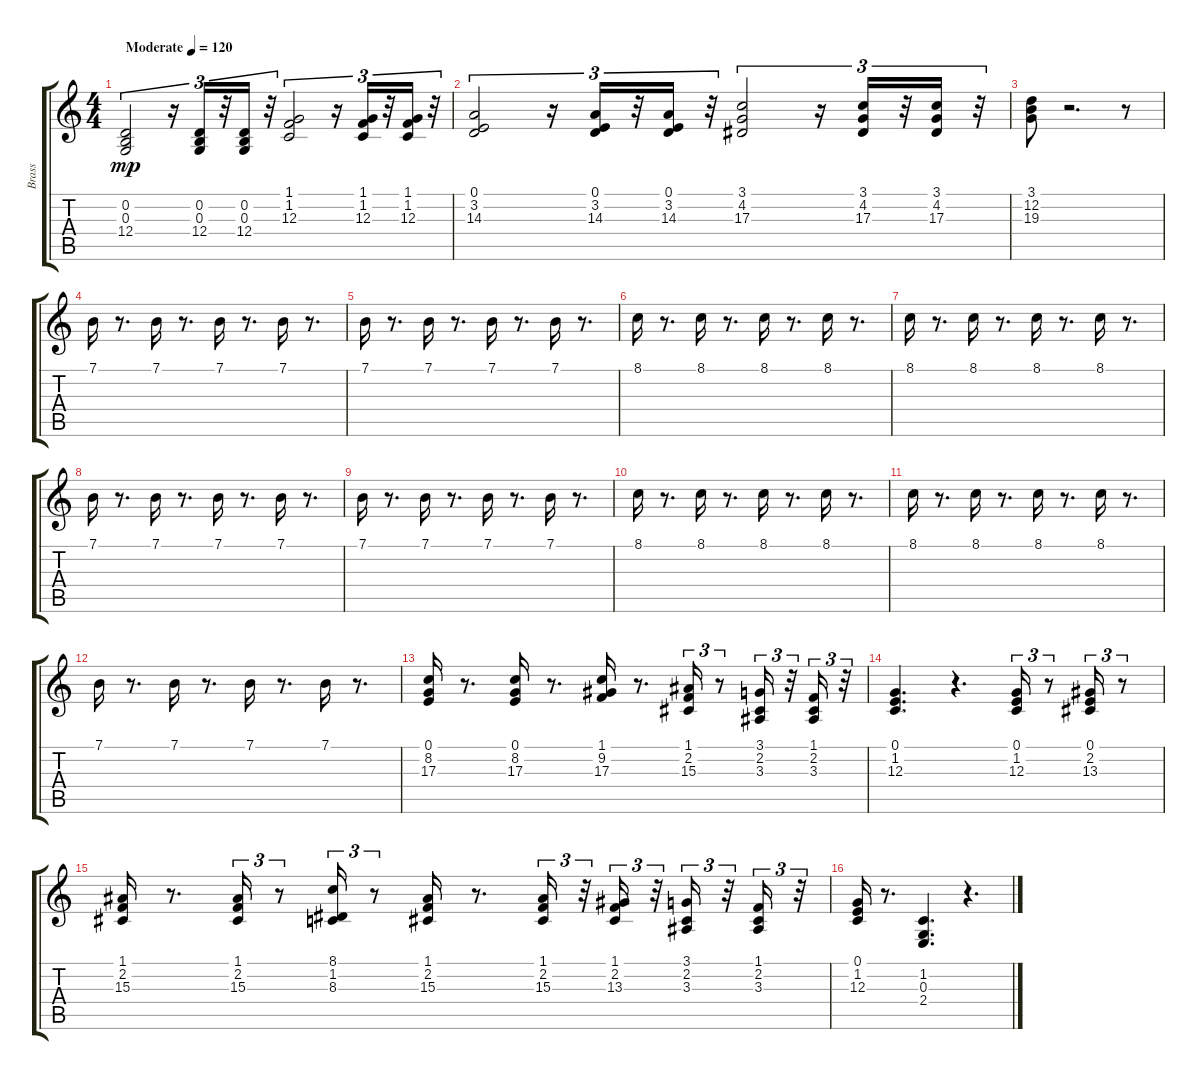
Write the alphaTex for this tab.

\track ("Brass" "Brass") {instrument frenchhorn}
\staff {score tabs}
\tuning (E4 B3 G3 D3 A2 E2) {hide}
\ts (4 4)
\tempo (120 "Moderate")
\clef g2
\ks c
(0.2 0.3 12.4).2{tu (3 2) dy mp instrument frenchhorn} r.16{tu (3 2)} (0.2 0.3 12.4).16{tu (3 2)} r.32{tu (3 2)} (0.2 0.3 12.4).16{tu (3 2)} r.32{tu (3 2)} (1.1 1.2 12.3).2{tu (3 2)} r.16{tu (3 2)} (1.1 1.2 12.3).16{tu (3 2)} r.32{tu (3 2)} (1.1 1.2 12.3).16{tu (3 2)} r.32{tu (3 2)} |
(0.1 3.2 14.3).2{tu (3 2)} r.16{tu (3 2)} (0.1 3.2 14.3).16{tu (3 2)} r.32{tu (3 2)} (0.1 3.2 14.3).16{tu (3 2)} r.32{tu (3 2)} (3.1 4.2 17.3).2{tu (3 2)} r.16{tu (3 2)} (3.1 4.2 17.3).16{tu (3 2)} r.32{tu (3 2)} (3.1 4.2 17.3).16{tu (3 2)} r.32{tu (3 2)} |
(3.1 12.2 19.3).8 r.2{d} r.8 |
7.1.16 r.8{d} 7.1.16 r.8{d} 7.1.16 r.8{d} 7.1.16 r.8{d} |
7.1.16 r.8{d} 7.1.16 r.8{d} 7.1.16 r.8{d} 7.1.16 r.8{d} |
8.1.16 r.8{d} 8.1.16 r.8{d} 8.1.16 r.8{d} 8.1.16 r.8{d} |
8.1.16 r.8{d} 8.1.16 r.8{d} 8.1.16 r.8{d} 8.1.16 r.8{d} |
7.1.16 r.8{d} 7.1.16 r.8{d} 7.1.16 r.8{d} 7.1.16 r.8{d} |
7.1.16 r.8{d} 7.1.16 r.8{d} 7.1.16 r.8{d} 7.1.16 r.8{d} |
8.1.16 r.8{d} 8.1.16 r.8{d} 8.1.16 r.8{d} 8.1.16 r.8{d} |
8.1.16 r.8{d} 8.1.16 r.8{d} 8.1.16 r.8{d} 8.1.16 r.8{d} |
7.1.16 r.8{d} 7.1.16 r.8{d} 7.1.16 r.8{d} 7.1.16 r.8{d} |
(0.1 8.2 17.3).16 r.8{d} (0.1 8.2 17.3).16 r.8{d} (1.1 9.2 17.3).16 r.8{d} (1.1 2.2 15.3).16{tu (3 2)} r.8{tu (3 2)} (3.1 2.2 3.3).16{tu (3 2)} r.32{tu (3 2)} (1.1 2.2 3.3).16{tu (3 2)} r.32{tu (3 2)} |
(0.1 1.2 12.3).4{d} r.4{d} (0.1 1.2 12.3).16{tu (3 2)} r.8{tu (3 2)} (0.1 2.2 13.3).16{tu (3 2)} r.8{tu (3 2)} |
(1.1 2.2 15.3).16 r.8{d} (1.1 2.2 15.3).16{tu (3 2)} r.8{tu (3 2)} (8.1 1.2 8.3).16{tu (3 2)} r.8{tu (3 2)} (1.1 2.2 15.3).16 r.8{d} (1.1 2.2 15.3).16{tu (3 2)} r.32{tu (3 2)} (1.1 2.2 13.3).16{tu (3 2)} r.32{tu (3 2)} (3.1 2.2 3.3).16{tu (3 2)} r.32{tu (3 2)} (1.1 2.2 3.3).16{tu (3 2)} r.32{tu (3 2)} |
(0.1 1.2 12.3).16 r.8{d} (1.2 0.3 2.4).4{d} r.4{d}
